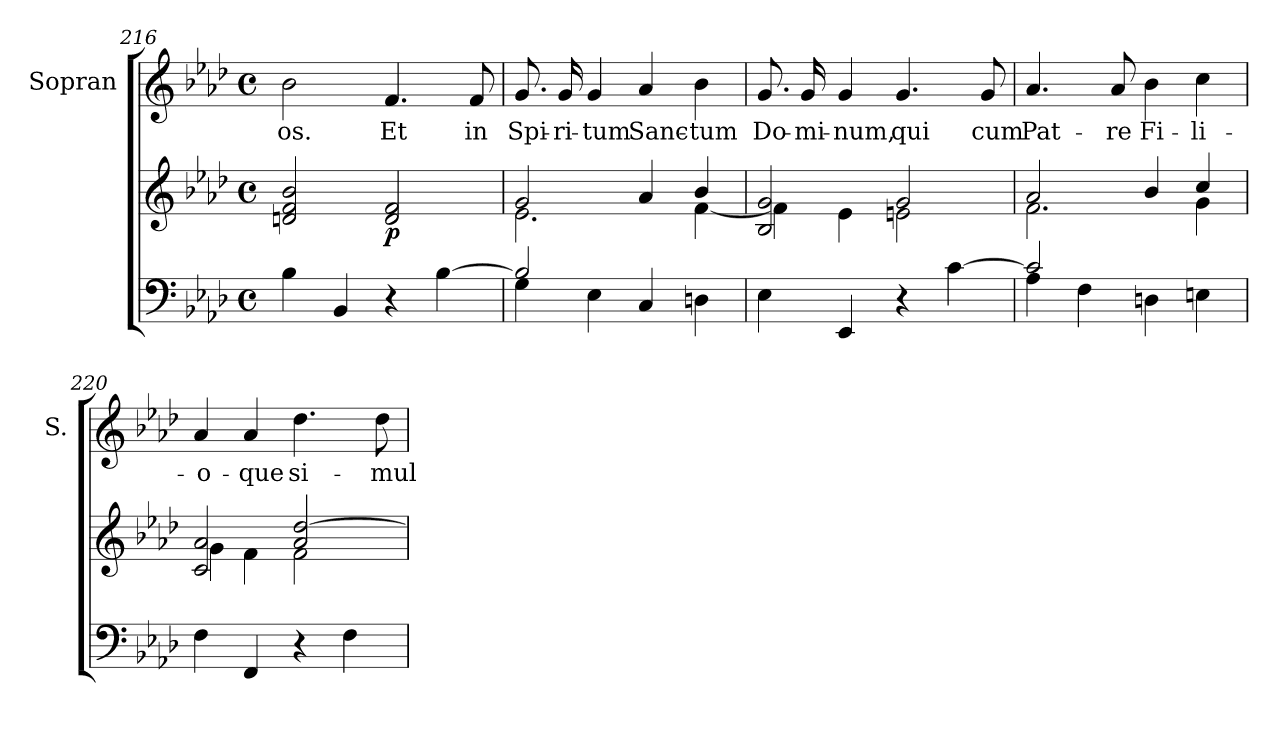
**kern	**kern	**dynam	**kern	**text
*part2	*part2	*part2	*part1	*part1
*staff3	*staff2	*staff2/3	*staff1	*staff1
*	*	*	*I"Sopran	*
*	*	*	*I'S.	*
!!LO:LB:g=z
*clefF4	*clefG2	*	*clefG2	*
*k[b-e-a-d-]	*k[b-e-a-d-]	*	*k[b-e-a-d-]	*
*A-:	*A-:	*	*A-:	*
*M4/4	*M4/4	*	*M4/4	*
*met(c)	*met(c)	*	*met(c)	*
=216	=216	=216	=216	=216
!	!	!	!	!LO:LY:b
4B-\	2dn/ 2f/ 2b-/	.	2b-\	-os.
4BB-/	.	.	.	.
!	!	!LO:DY:b	!	!LO:LY:b
4r	2d/ 2f/	p	4.f/	Et
[4B-\	.	.	.	.
!	!	!	!	!LO:LY:b
.	.	.	8f/	in
=217	=217	=217	=217	=217
*^	*^	*	*	*
!	!	!	!	!	!	!LO:LY:b
2B-/]	4G\	2g/	2.e-\	.	8.g/	Spi-
!	!	!	!	!	!	!LO:LY:b
.	.	.	.	.	16g/	-ri-
!	!	!	!	!	!	!LO:LY:b
.	4E-\	.	.	.	4g/	-tum
!	!	!	!	!	!	!LO:LY:b
4C/	4ryy	4a-/	.	.	4a-/	Sanc-
!	!	!	!	!	!	!LO:LY:b
4ryy	4Dn\	4b-/	[<4f\	.	4b-\	-tum
=218	=218	=218	=218	=218	=218	=218
!	!	!	!	!	!	!LO:LY:b
*v	*v	*	*	*	*	*
4E-\	2B-/ 2g/	4f\]	.	8.g/	Do-
!	!	!	!	!	!LO:LY:b
.	.	.	.	16g/	-mi-
!	!	!	!	!	!LO:LY:b
4EE-/	.	4e-\	.	4g/	-num,
!	!	!	!	!	!LO:LY:b
4r	2g/	2en\	.	4.g/	qui
[4c\	.	.	.	.	.
!	!	!	!	!	!LO:LY:b
.	.	.	.	8g/	cum
=219	=219	=219	=219	=219	=219
*^	*	*	*	*	*
!	!	!	!	!	!	!LO:LY:b
2c/]	4A-\	2a-/	2.f\	.	4.a-/	Pat-
.	4F\	.	.	.	.	.
!	!	!	!	!	!	!LO:LY:b
.	.	.	.	.	8a-/	-re
!	!	!	!	!	!	!LO:LY:b
2ryy	4Dn\	4b-/	.	.	4b-\	Fi-
!	!	!	!	!	!	!LO:LY:b
.	4En\	4cc/	4g\	.	4cc\	-li-
!!LO:PB:g=z
=220	=220	=220	=220	=220	=220	=220
!	!	!	!	!	!	!LO:LY:b
*v	*v	*	*	*	*	*
4F\	2c/ 2a-/	4g\	.	4a-/	-o-
!	!	!	!	!	!LO:LY:b
4FF/	.	4f\	.	4a-/	-que
!	!	!	!	!	!LO:LY:b
4r	2a-/ [>2dd-/	2f\	.	4.dd-\	si-
4F\	.	.	.	.	.
!	!	!	!	!	!LO:LY:b
.	.	.	.	8dd-\	-mul
*	*v	*v	*	*	*
=	=	=	=	=
*-	*-	*-	*-	*-
